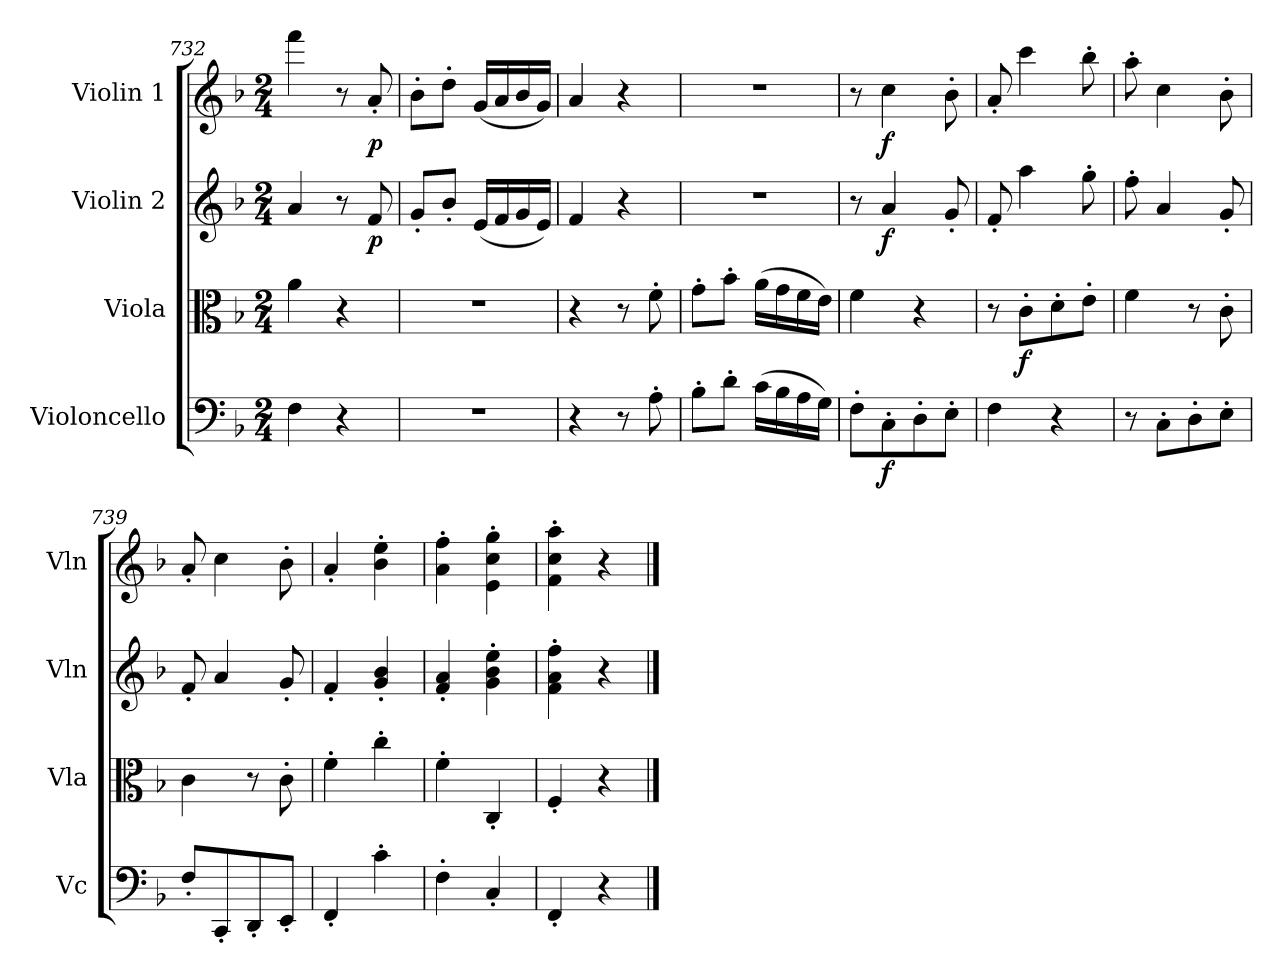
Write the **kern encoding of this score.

**kern	**dynam	**kern	**dynam	**kern	**dynam	**kern	**dynam
*part4	*part4	*part3	*part3	*part2	*part2	*part1	*part1
*staff4	*staff4	*staff3	*staff3	*staff2	*staff2	*staff1	*staff1
*I"Violoncello	*	*I"Viola	*	*I"Violin 2	*	*I"Violin 1	*
*I'Vc	*	*I'Vla	*	*I'Vln	*	*I'Vln	*
*clefF4	*	*clefC3	*	*clefG2	*	*clefG2	*
*k[b-]	*	*k[b-]	*	*k[b-]	*	*k[b-]	*
*M2/4	*	*M2/4	*	*M2/4	*	*M2/4	*
=732	=732	=732	=732	=732	=732	=732	=732
4F\	.	4a\	.	4a/	.	4fff\	.
4r	.	4r	.	8r	.	8r	.
!	!	!	!	!	!LO:DY:b	!	!LO:DY:b
.	.	.	.	8f/	p	8a'/	p
=733	=733	=733	=733	=733	=733	=733	=733
2r	.	2r	.	8g'/L	.	8b-'\L	.
.	.	.	.	8b-'/J	.	8dd'\J	.
.	.	.	.	(<16e/LL	.	(<16g/LL	.
.	.	.	.	16f/	.	16a/	.
.	.	.	.	16g/	.	16b-/	.
.	.	.	.	16e/JJ)	.	16g/JJ)	.
=734	=734	=734	=734	=734	=734	=734	=734
4r	.	4r	.	4f/	.	4a/	.
8r	.	8r	.	4r	.	4r	.
8A'\	.	8f'\	.	.	.	.	.
!!LO:LB:g=z
=735	=735	=735	=735	=735	=735	=735	=735
8B-'\L	.	8g'\L	.	2r	.	2r	.
8d'\J	.	8b-'\J	.	.	.	.	.
(>16c\LL	.	(>16a\LL	.	.	.	.	.
16B-\	.	16g\	.	.	.	.	.
16A\	.	16f\	.	.	.	.	.
16G\JJ)	.	16e\JJ)	.	.	.	.	.
=736	=736	=736	=736	=736	=736	=736	=736
8F'\L	.	4f\	.	8r	.	8r	.
!	!LO:DY:b	!	!	!	!LO:DY:b	!	!LO:DY:b
8C'\	f	.	.	4a/	f	4cc\	f
8D'\	.	4r	.	.	.	.	.
8E'\J	.	.	.	8g'/	.	8b-'\	.
=737	=737	=737	=737	=737	=737	=737	=737
4F\	.	8r	.	8f'/	.	8a'/	.
!	!	!	!LO:DY:b	!	!	!	!
.	.	8c'\L	f	4aa\	.	4ccc\	.
4r	.	8d'\	.	.	.	.	.
.	.	8e'\J	.	8gg'\	.	8bb-'\	.
=738	=738	=738	=738	=738	=738	=738	=738
8r	.	4f\	.	8ff'\	.	8aa'\	.
8C'\L	.	.	.	4a/	.	4cc\	.
8D'\	.	8r	.	.	.	.	.
8E'\J	.	8c'\	.	8g'/	.	8b-'\	.
=739	=739	=739	=739	=739	=739	=739	=739
8F'/L	.	4c\	.	8f'/	.	8a'/	.
8CC'/	.	.	.	4a/	.	4cc\	.
8DD'/	.	8r	.	.	.	.	.
8EE'/J	.	8c'\	.	8g'/	.	8b-'\	.
=740	=740	=740	=740	=740	=740	=740	=740
4FF'/	.	4f'\	.	4f'/	.	4a'/	.
4c'\	.	4cc'\	.	4g/' 4b-/'	.	4b-\' 4ee\'	.
=741	=741	=741	=741	=741	=741	=741	=741
4F'\	.	4f'\	.	4f/' 4a/'	.	4a\' 4ff\'	.
4C'/	.	4C'/	.	4g\' 4b-\' 4ee\'	.	4e\' 4cc\' 4gg\'	.
=742	=742	=742	=742	=742	=742	=742	=742
4FF'/	.	4F'/	.	4f\' 4a\' 4ff\'	.	4f\' 4cc\' 4aa\'	.
4r	.	4r	.	4r	.	4r	.
==	==	==	==	==	==	==	==
*-	*-	*-	*-	*-	*-	*-	*-
